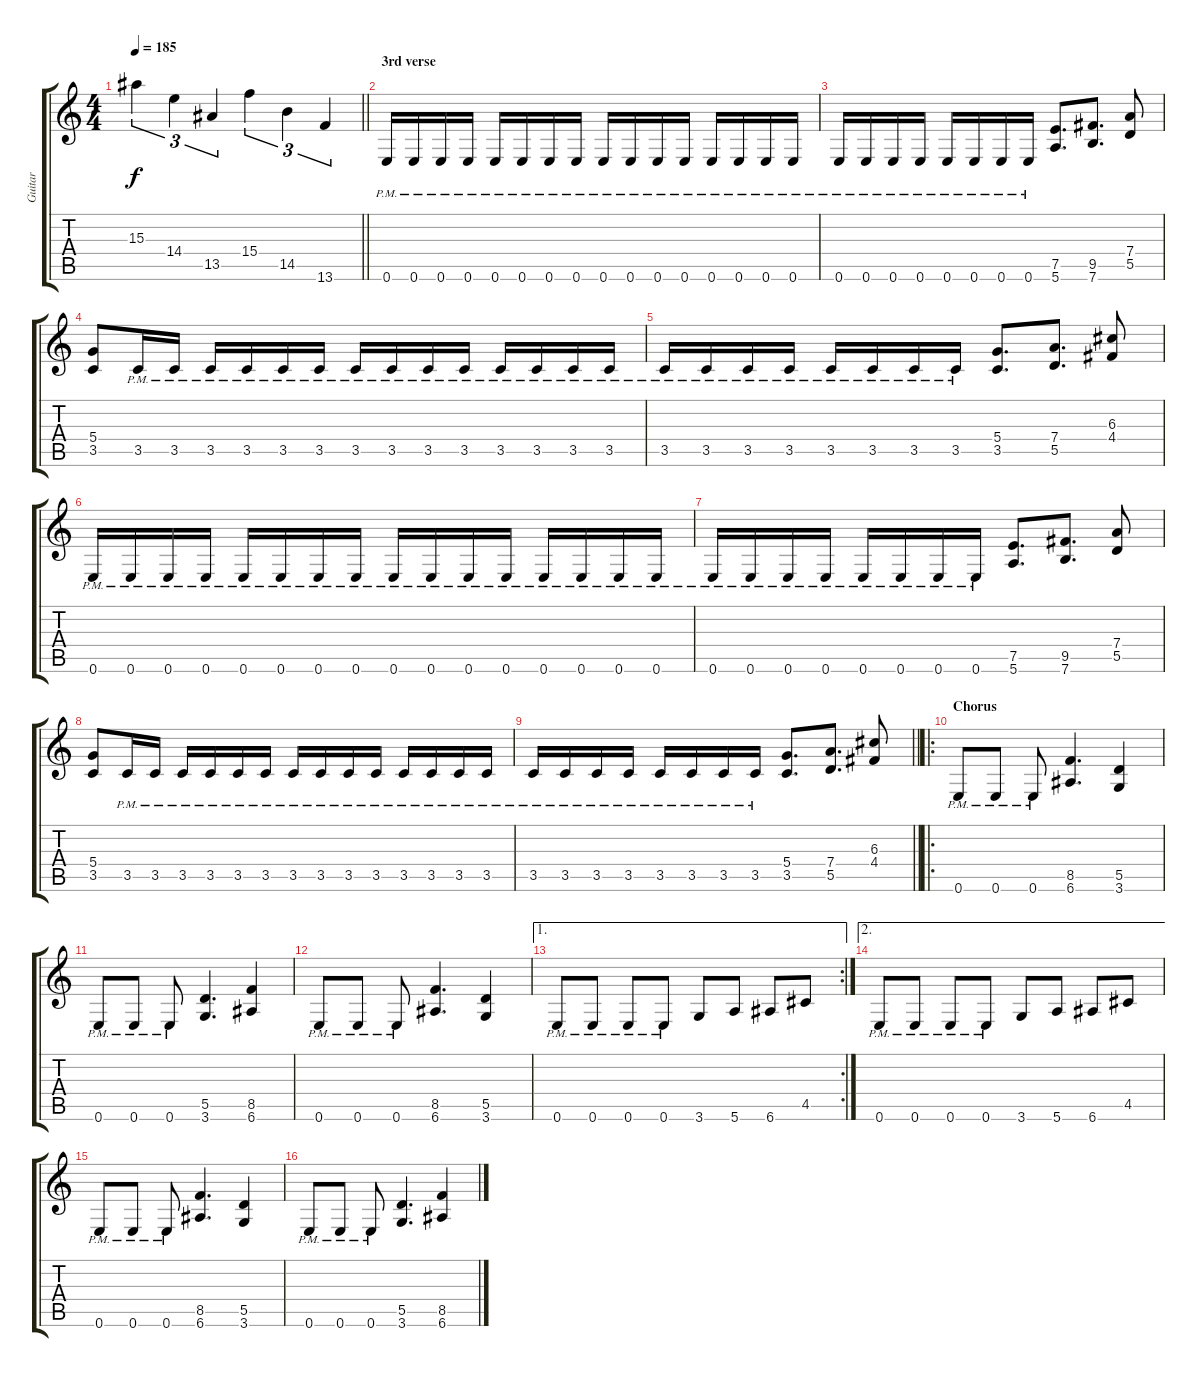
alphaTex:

\track ("Guitar" "Guitar") {instrument distortionguitar}
\staff {score tabs}
\tuning (E4 B3 G3 D3 A2 E2) {hide}
\ts (4 4)
\tempo 185
\clef g2
\barLineRight lightlight
\ks c
15.3.4{tu (3 2) dy f} 14.4.4{tu (3 2)} 13.5.4{tu (3 2)} 15.4.4{tu (3 2)} 14.5.4{tu (3 2)} 13.6.4{tu (3 2)} |
\section ("" "3rd verse")
0.6{pm}.16 0.6{pm}.16 0.6{pm}.16 0.6{pm}.16 0.6{pm}.16 0.6{pm}.16 0.6{pm}.16 0.6{pm}.16 0.6{pm}.16 0.6{pm}.16 0.6{pm}.16 0.6{pm}.16 0.6{pm}.16 0.6{pm}.16 0.6{pm}.16 0.6{pm}.16 |
0.6{pm}.16 0.6{pm}.16 0.6{pm}.16 0.6{pm}.16 0.6{pm}.16 0.6{pm}.16 0.6{pm}.16 0.6{pm}.16 (7.5 5.6).8{d} (9.5 7.6).8{d} (7.4 5.5).8 |
(5.4 3.5).8 3.5{pm}.16 3.5{pm}.16 3.5{pm}.16 3.5{pm}.16 3.5{pm}.16 3.5{pm}.16 3.5{pm}.16 3.5{pm}.16 3.5{pm}.16 3.5{pm}.16 3.5{pm}.16 3.5{pm}.16 3.5{pm}.16 3.5{pm}.16 |
3.5{pm}.16 3.5{pm}.16 3.5{pm}.16 3.5{pm}.16 3.5{pm}.16 3.5{pm}.16 3.5{pm}.16 3.5{pm}.16 (5.4 3.5).8{d} (7.4 5.5).8{d} (6.3 4.4).8 |
0.6{pm}.16 0.6{pm}.16 0.6{pm}.16 0.6{pm}.16 0.6{pm}.16 0.6{pm}.16 0.6{pm}.16 0.6{pm}.16 0.6{pm}.16 0.6{pm}.16 0.6{pm}.16 0.6{pm}.16 0.6{pm}.16 0.6{pm}.16 0.6{pm}.16 0.6{pm}.16 |
0.6{pm}.16 0.6{pm}.16 0.6{pm}.16 0.6{pm}.16 0.6{pm}.16 0.6{pm}.16 0.6{pm}.16 0.6{pm}.16 (7.5 5.6).8{d} (9.5 7.6).8{d} (7.4 5.5).8 |
(5.4 3.5).8 3.5{pm}.16 3.5{pm}.16 3.5{pm}.16 3.5{pm}.16 3.5{pm}.16 3.5{pm}.16 3.5{pm}.16 3.5{pm}.16 3.5{pm}.16 3.5{pm}.16 3.5{pm}.16 3.5{pm}.16 3.5{pm}.16 3.5{pm}.16 |
\barLineRight lightlight
3.5{pm}.16 3.5{pm}.16 3.5{pm}.16 3.5{pm}.16 3.5{pm}.16 3.5{pm}.16 3.5{pm}.16 3.5{pm}.16 (5.4 3.5).8{d} (7.4 5.5).8{d} (6.3 4.4).8 |
\ro
\section ("" "Chorus")
0.6{pm}.8 0.6{pm}.8 0.6{pm}.8 (8.5 6.6).4{d} (5.5 3.6).4 |
0.6{pm}.8 0.6{pm}.8 0.6{pm}.8 (5.5 3.6).4{d} (8.5 6.6).4 |
0.6{pm}.8 0.6{pm}.8 0.6{pm}.8 (8.5 6.6).4{d} (5.5 3.6).4 |
\ae 1
\rc 2
0.6{pm}.8 0.6{pm}.8 0.6{pm}.8 0.6{pm}.8 3.6.8 5.6.8 6.6.8 4.5.8 |
\ae 2
0.6{pm}.8 0.6{pm}.8 0.6{pm}.8 0.6{pm}.8 3.6.8 5.6.8 6.6.8 4.5.8 |
0.6{pm}.8 0.6{pm}.8 0.6{pm}.8 (8.5 6.6).4{d} (5.5 3.6).4 |
0.6{pm}.8 0.6{pm}.8 0.6{pm}.8 (5.5 3.6).4{d} (8.5 6.6).4
